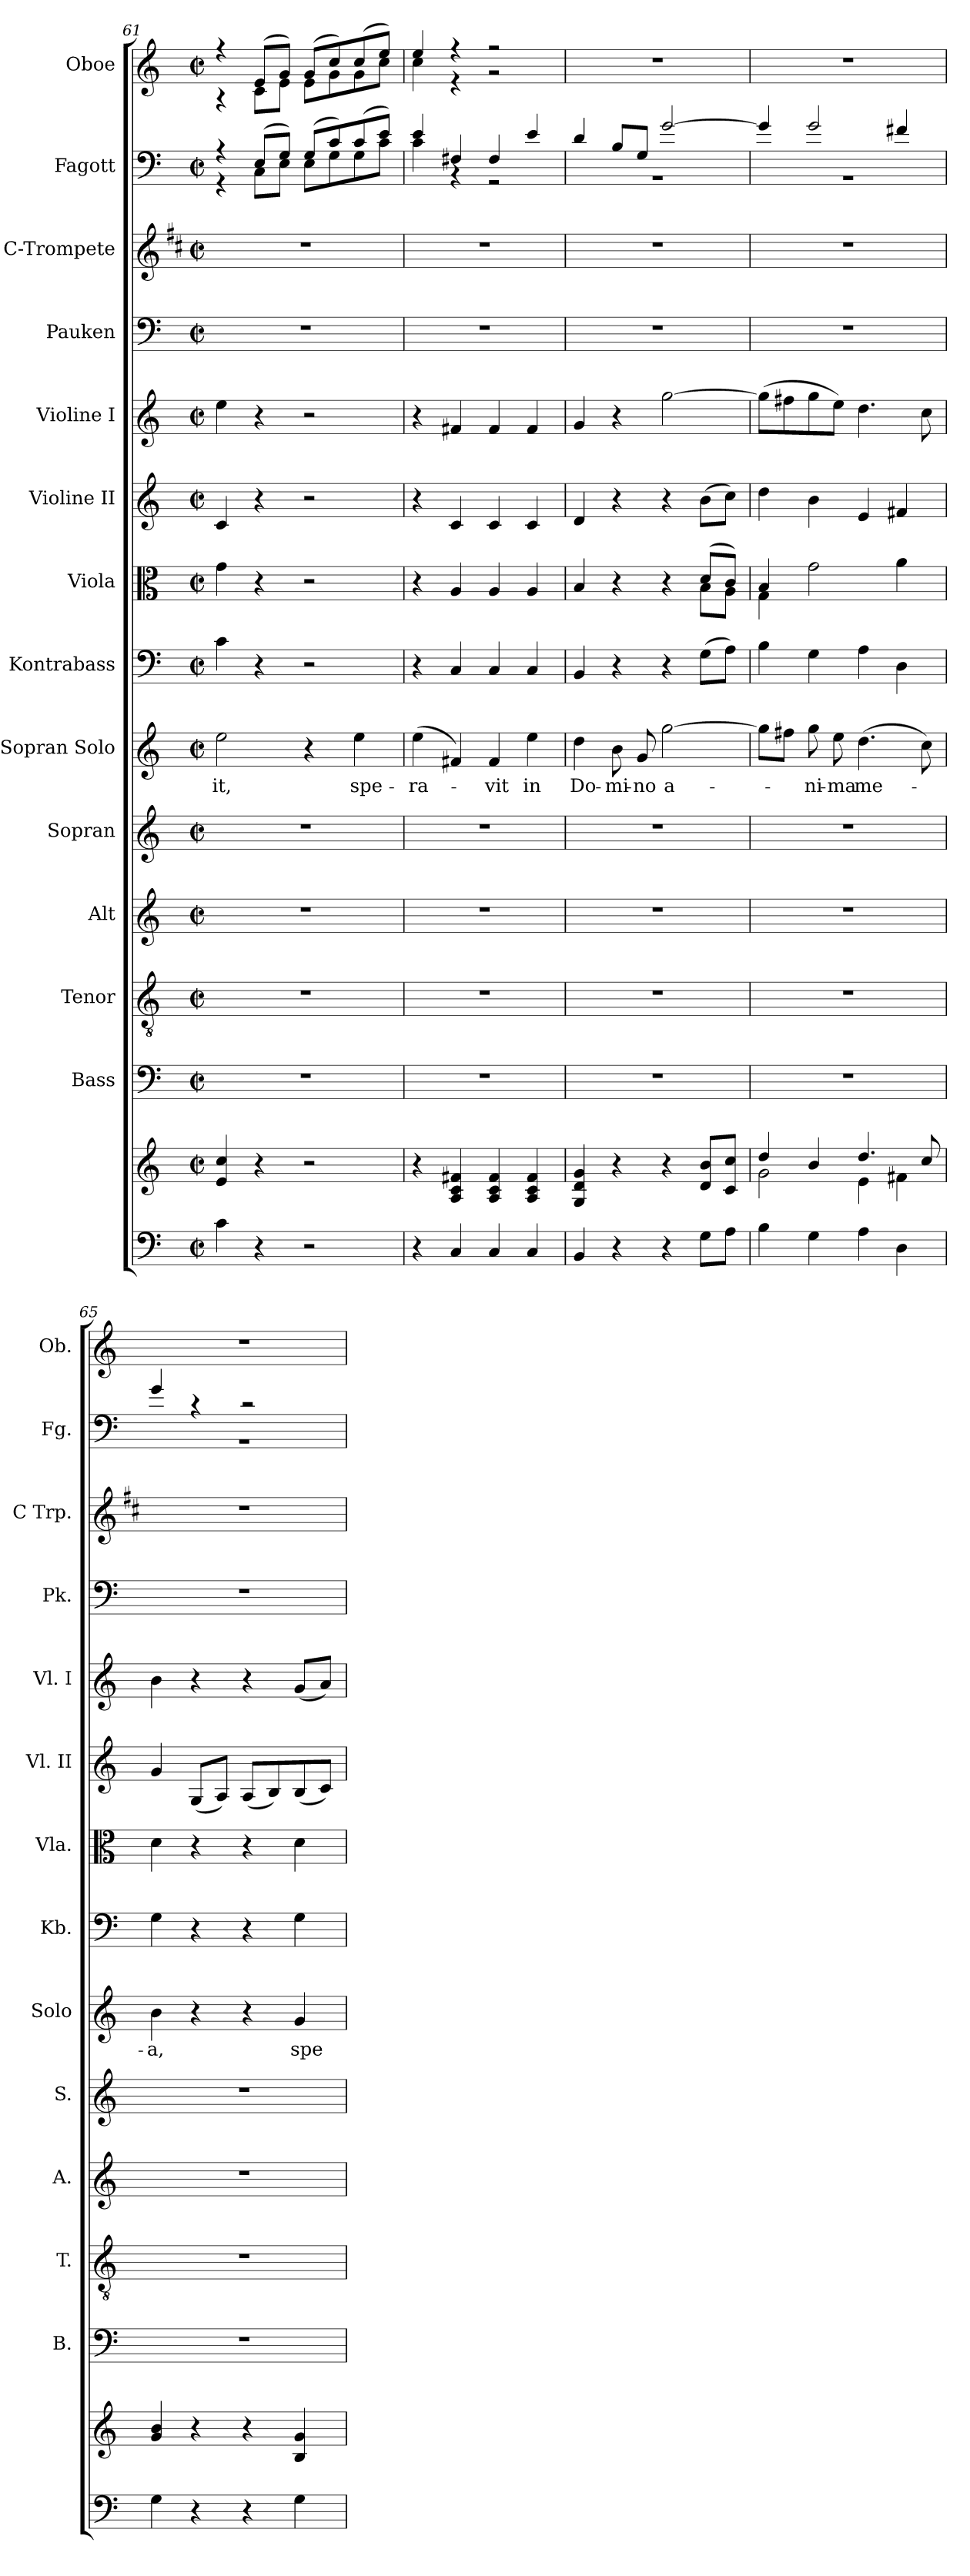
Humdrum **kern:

**kern	**kern	**kern	**kern	**kern	**kern	**kern	**text	**kern	**kern	**kern	**kern	**kern	**kern	**kern	**kern
*part14	*part14	*part13	*part12	*part11	*part10	*part9	*part9	*part8	*part7	*part6	*part5	*part4	*part3	*part2	*part1
*staff15	*staff14	*staff13	*staff12	*staff11	*staff10	*staff9	*staff9	*staff8	*staff7	*staff6	*staff5	*staff4	*staff3	*staff2	*staff1
*	*	*I"Bass	*I"Tenor	*I"Alt	*I"Sopran	*I"Sopran Solo	*	*I"Kontrabass	*I"Viola	*I"Violine II	*I"Violine I	*I"Pauken	*I"C-Trompete	*I"Fagott	*I"Oboe
*	*	*I'B.	*I'T.	*I'A.	*I'S.	*I'Solo	*	*I'Kb.	*I'Vla.	*I'Vl. II	*I'Vl. I	*I'Pk.	*I'C Trp.	*I'Fg.	*I'Ob.
*clefF4	*clefG2	*clefF4	*clefGv2	*clefG2	*clefG2	*clefG2	*	*clefF4	*clefC3	*clefG2	*clefG2	*clefF4	*clefG2	*clefF4	*clefG2
*	*	*	*	*	*	*	*	*ITrd7c12	*	*	*	*	*ITrd1c2	*	*
*k[]	*k[]	*k[]	*k[]	*k[]	*k[]	*k[]	*	*k[]	*k[]	*k[]	*k[]	*k[]	*k[]	*k[]	*k[]
*C:	*C:	*C:	*C:	*C:	*C:	*C:	*	*C:	*C:	*C:	*C:	*C:	*C:	*C:	*C:
*M2/2	*M2/2	*M2/2	*M2/2	*M2/2	*M2/2	*M2/2	*	*M2/2	*M2/2	*M2/2	*M2/2	*M2/2	*M2/2	*M2/2	*M2/2
*met(c|)	*met(c|)	*met(c|)	*met(c|)	*met(c|)	*met(c|)	*met(c|)	*	*met(c|)	*met(c|)	*met(c|)	*met(c|)	*met(c|)	*met(c|)	*met(c|)	*met(c|)
=61	=61	=61	=61	=61	=61	=61	=61	=61	=61	=61	=61	=61	=61	=61	=61
!	!	!	!	!	!	!	!LO:LY:b	!	!	!	!	!	!	!	!
*	*	*	*	*	*	*	*	*	*	*	*	*	*	*^	*^
4c\	4e/ 4cc/	1r	1r	1r	1r	2ee\	-it,	4C\	4g\	4c/	4ee\	1r	1r	4r	4r	4r	4r
4r	4r	.	.	.	.	.	.	4r	4r	4r	4r	.	.	(>8E/L	8C\L	(>8e/L	8c\L
.	.	.	.	.	.	.	.	.	.	.	.	.	.	8G/J)	8E\J	8g/J)	8e\J
2r	2r	.	.	.	.	4r	.	2r	2r	2r	2r	.	.	(>8G/L	8E\L	(>8g/L	8e\L
.	.	.	.	.	.	.	.	.	.	.	.	.	.	8c/)	8G\	8cc/)	8g\
!	!	!	!	!	!	!	!LO:LY:b	!	!	!	!	!	!	!	!	!	!
.	.	.	.	.	.	4ee\	spe-	.	.	.	.	.	.	(>8c/	8G\	(>8cc/	8g\
.	.	.	.	.	.	.	.	.	.	.	.	.	.	8e/J)	8c\J	8ee/J)	8cc\J
=62	=62	=62	=62	=62	=62	=62	=62	=62	=62	=62	=62	=62	=62	=62	=62	=62	=62
!	!	!	!	!	!	!	!LO:LY:b	!	!	!	!	!	!	!	!	!	!
4r	4r	1r	1r	1r	1r	(>4ee\	-ra-	4r	4r	4r	4r	1r	1r	4e/	4c\	4ee/	4cc\
4C/	4A/ 4c/ 4f#X/	.	.	.	.	4f#X/)	.	4CC/	4A/	4c/	4f#X/	.	.	4F#X/	4rAA	4r	4r
!	!	!	!	!	!	!	!LO:LY:b	!	!	!	!	!	!	!	!	!	!
4C/	4A/ 4c/ 4f#/	.	.	.	.	4f#/	-vit	4CC/	4A/	4c/	4f#/	.	.	4F#/	2rGG	2r	2r
!	!	!	!	!	!	!	!LO:LY:b	!	!	!	!	!	!	!	!	!	!
4C/	4A/ 4c/ 4f#/	.	.	.	.	4ee\	in	4CC/	4A/	4c/	4f#/	.	.	4e/	.	.	.
*	*	*	*	*	*	*	*	*	*	*	*	*	*	*	*	*v	*v
=63	=63	=63	=63	=63	=63	=63	=63	=63	=63	=63	=63	=63	=63	=63	=63	=63
!	!	!	!	!	!	!	!LO:LY:b	!	!	!	!	!	!	!	!	!
*	*	*	*	*	*	*	*	*	*^	*	*	*	*	*	*	*
4BB/	4G/ 4d/ 4g/	1r	1r	1r	1r	4dd\	Do-	4BBB/	4B/	2.ryy	4d/	4g/	1r	1r	4d/	1rBB	1r
!	!	!	!	!	!	!	!LO:LY:b	!	!	!	!	!	!	!	!	!	!
4r	4r	.	.	.	.	8b\	-mi-	4r	4r	.	4r	4r	.	.	8B/L	.	.
!	!	!	!	!	!	!	!LO:LY:b	!	!	!	!	!	!	!	!	!	!
.	.	.	.	.	.	8g/	-no	.	.	.	.	.	.	.	8G/J	.	.
!	!	!	!	!	!	!	!LO:LY:b	!	!	!	!	!	!	!	!	!	!
4r	4r	.	.	.	.	[2gg\	a-	4r	4r	.	4r	[2gg\	.	.	[>2g/	.	.
8G\L	8d/ 8b/L	.	.	.	.	.	.	(>8GG\L	(>8d/L	8B\L	(>8b\L	.	.	.	.	.	.
8A\J	8c/ 8cc/J	.	.	.	.	.	.	8AA\J)	8c/J)	8A\J	8cc\J)	.	.	.	.	.	.
=64	=64	=64	=64	=64	=64	=64	=64	=64	=64	=64	=64	=64	=64	=64	=64	=64	=64
*	*^	*	*	*	*	*	*	*	*	*	*	*	*	*	*	*	*
4B\	4dd/	2g\	1r	1r	1r	1r	8gg\L]	.	4BB\	4B/	4G\	4dd\	(>8gg\L]	1r	1r	4g/]	1rBB	1r
.	.	.	.	.	.	.	8ff#X\J	.	.	.	.	.	8ff#X\	.	.	.	.	.
!	!	!	!	!	!	!	!	!LO:LY:b	!	!	!	!	!	!	!	!	!	!
4G\	4b/	.	.	.	.	.	8gg\	-ni-	4GG\	2g\	2.ryy	4b\	8gg\	.	.	2g/	.	.
!	!	!	!	!	!	!	!	!LO:LY:b	!	!	!	!	!	!	!	!	!	!
.	.	.	.	.	.	.	8ee\	-ma	.	.	.	.	8ee\J)	.	.	.	.	.
!	!	!	!	!	!	!	!	!LO:LY:b	!	!	!	!	!	!	!	!	!	!
4A\	4.dd/	4e\	.	.	.	.	(>4.dd\	me-	4AA\	.	.	4e/	4.dd\	.	.	.	.	.
4D\	.	4f#X\	.	.	.	.	.	.	4DD\	4a\	.	4f#X/	.	.	.	4f#X/	.	.
.	8cc/	.	.	.	.	.	8cc\)	.	.	.	.	.	8cc\	.	.	.	.	.
*	*v	*v	*	*	*	*	*	*	*	*v	*v	*	*	*	*	*	*	*
!!LO:PB:g=z
=65	=65	=65	=65	=65	=65	=65	=65	=65	=65	=65	=65	=65	=65	=65	=65	=65
!	!	!	!	!	!	!	!LO:LY:b	!	!	!	!	!	!	!	!	!
4G\	4g/ 4b/	1r	1r	1r	1r	4b\	-a,	4GG\	4d\	4g/	4b\	1r	1r	4g/	1rBB	1r
4r	4r	.	.	.	.	4r	.	4r	4r	(<8G/L	4r	.	.	4rc	.	.
.	.	.	.	.	.	.	.	.	.	8A/J)	.	.	.	.	.	.
4r	4r	.	.	.	.	4r	.	4r	4r	(<8A/L	4r	.	.	2rc	.	.
.	.	.	.	.	.	.	.	.	.	8B/)	.	.	.	.	.	.
!	!	!	!	!	!	!	!LO:LY:b	!	!	!	!	!	!	!	!	!
4G\	4B/ 4g/	.	.	.	.	4g/	spe-	4GG\	4d\	(<8B/	(<8g/L	.	.	.	.	.
.	.	.	.	.	.	.	.	.	.	8c/J)	8a/J)	.	.	.	.	.
*	*	*	*	*	*	*	*	*	*	*	*	*	*	*v	*v	*
=	=	=	=	=	=	=	=	=	=	=	=	=	=	=	=
*-	*-	*-	*-	*-	*-	*-	*-	*-	*-	*-	*-	*-	*-	*-	*-
